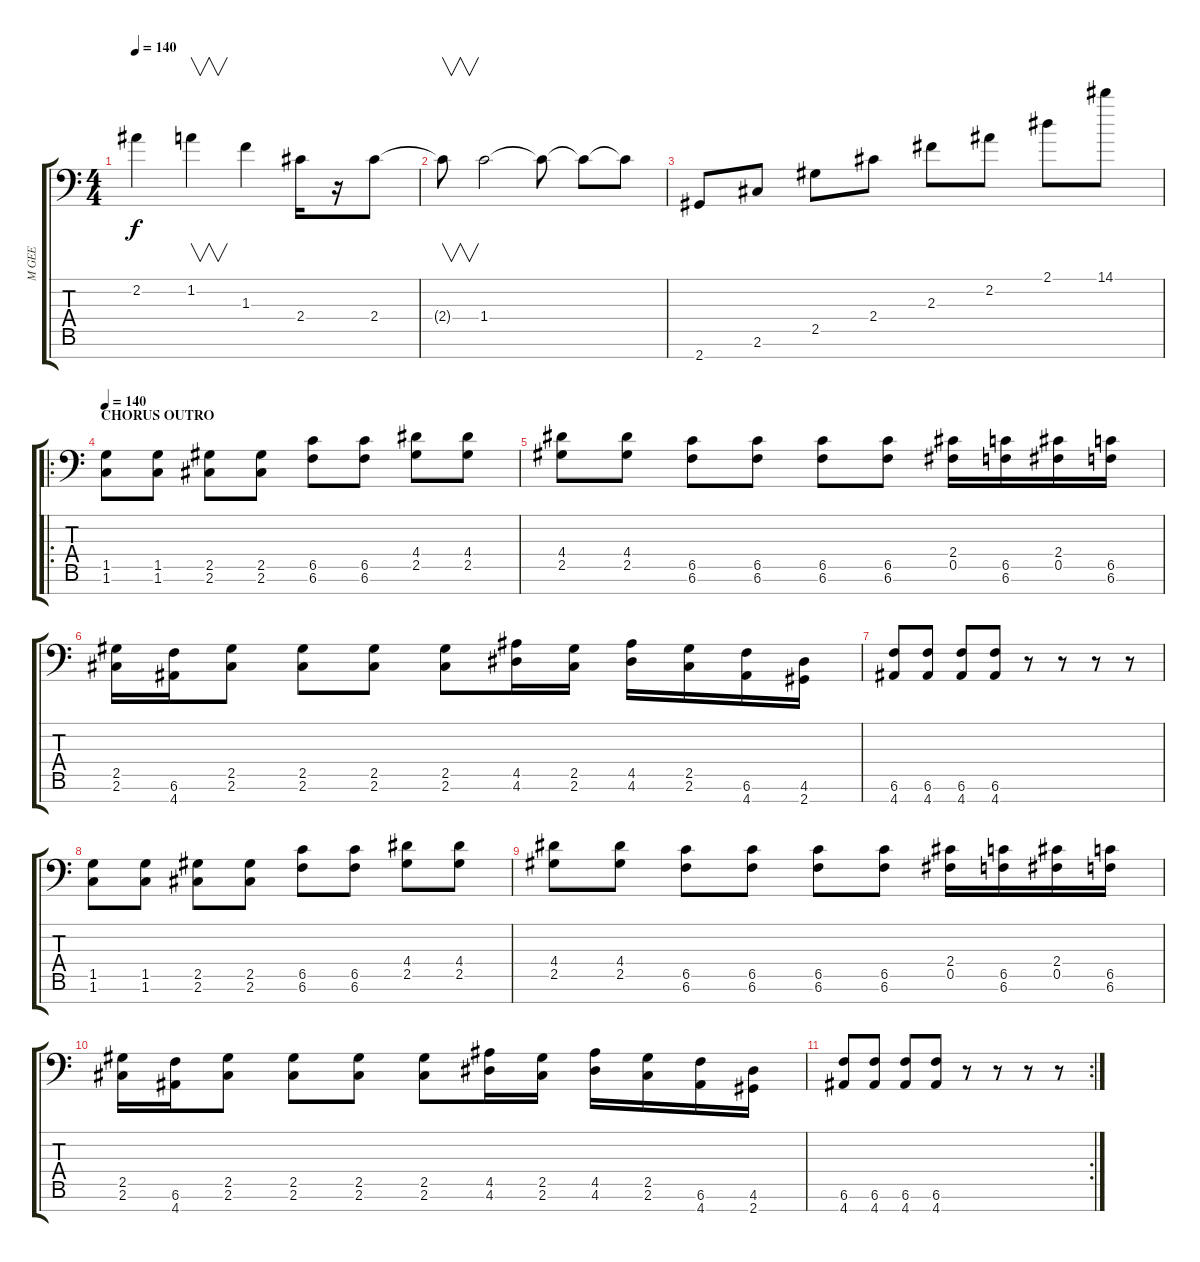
\track ("M GEE" "M GEE") {instrument distortionguitar}
\staff {score tabs}
\tuning (Db4 Ab3 E3 B2 Gb2 B1 Gb1) {hide}
\ts (4 4)
\tempo 140
\clef f4
\ks c
2.2.4{dy f} 1.2.4{v} 1.3.4 2.4.16 r.16 2.4.8 |
2.4{t}.8{v} 1.4.2 1.4{t}.8 1.4{t}.8 1.4{t}.8 |
2.7.8 2.6.8 2.5.8 2.4.8 2.3.8 2.2.8 2.1.8 14.1.8 |
\ro
\section ("" "CHORUS OUTRO")
\tempo 140
(1.5 1.6).8 (1.5 1.6).8 (2.5 2.6).8 (2.5 2.6).8 (6.5 6.6).8 (6.5 6.6).8 (4.4 2.5).8 (4.4 2.5).8 |
(4.4 2.5).8 (4.4 2.5).8 (6.5 6.6).8 (6.5 6.6).8 (6.5 6.6).8 (6.5 6.6).8 (2.4 0.5).16 (6.5 6.6).16 (2.4 0.5).16 (6.5 6.6).16 |
(2.5 2.6).16 (6.6 4.7).16 (2.5 2.6).8 (2.5 2.6).8 (2.5 2.6).8 (2.5 2.6).8 (4.5 4.6).16 (2.5 2.6).16 (4.5 4.6).16 (2.5 2.6).16 (6.6 4.7).16 (4.6 2.7).16 |
(6.6 4.7).8 (6.6 4.7).8 (6.6 4.7).8 (6.6 4.7).8 r.8 r.8 r.8 r.8 |
(1.5 1.6).8 (1.5 1.6).8 (2.5 2.6).8 (2.5 2.6).8 (6.5 6.6).8 (6.5 6.6).8 (4.4 2.5).8 (4.4 2.5).8 |
(4.4 2.5).8 (4.4 2.5).8 (6.5 6.6).8 (6.5 6.6).8 (6.5 6.6).8 (6.5 6.6).8 (2.4 0.5).16 (6.5 6.6).16 (2.4 0.5).16 (6.5 6.6).16 |
(2.5 2.6).16 (6.6 4.7).16 (2.5 2.6).8 (2.5 2.6).8 (2.5 2.6).8 (2.5 2.6).8 (4.5 4.6).16 (2.5 2.6).16 (4.5 4.6).16 (2.5 2.6).16 (6.6 4.7).16 (4.6 2.7).16 |
\rc 2
(6.6 4.7).8 (6.6 4.7).8 (6.6 4.7).8 (6.6 4.7).8 r.8 r.8 r.8 r.8
